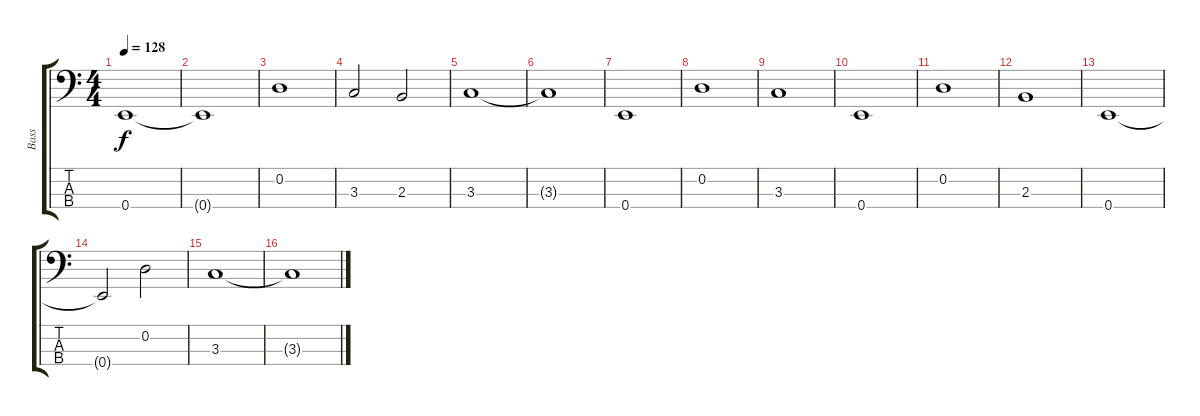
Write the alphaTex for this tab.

\track ("Bass" "Bass") {instrument electricbasspick}
\staff {score tabs}
\tuning (G2 D2 A1 E1) {hide}
\ts (4 4)
\tempo 128
\clef f4
\ks c
0.4.1{dy f} |
0.4{t}.1 |
0.2.1 |
3.3.2 2.3.2 |
3.3.1 |
3.3{t}.1 |
0.4.1 |
0.2.1 |
3.3.1 |
0.4.1 |
0.2.1 |
2.3.1 |
0.4.1 |
0.4{t}.2 0.2.2 |
3.3.1 |
3.3{t}.1
